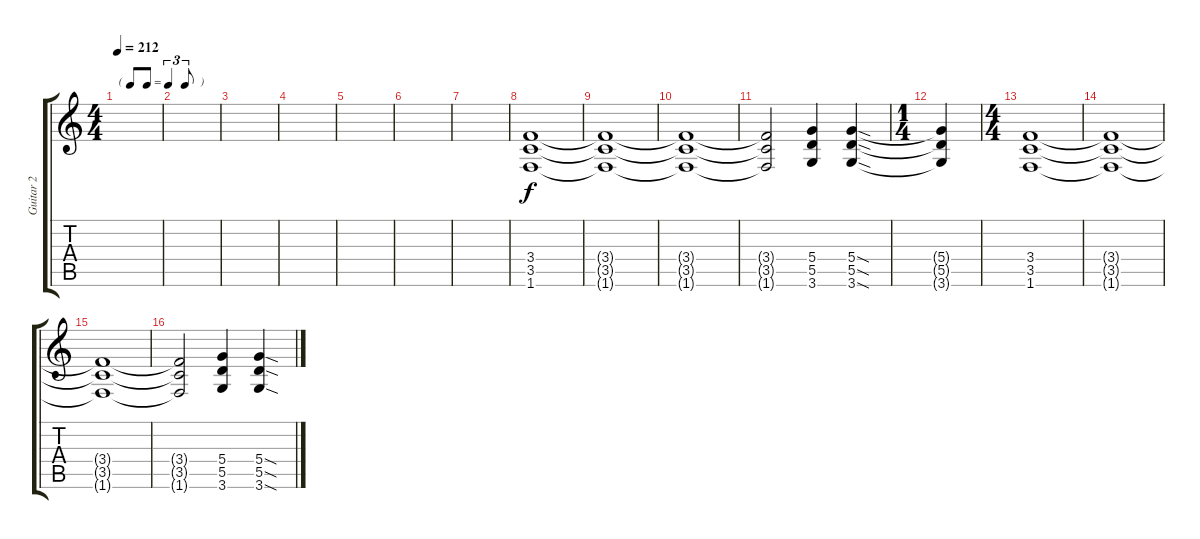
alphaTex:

\track ("Guitar 2" "Guitar 2") {instrument distortionguitar}
\staff {score tabs}
\tuning (E4 B3 G3 D3 A2 E2) {hide}
\ts (4 4)
\tf triplet8th
\tempo 212
\clef g2
\ks c
|
|
|
|
|
|
|
(3.4 3.5 1.6).1 |
(3.4{t} 3.5{t} 1.6{t}).1 |
(3.4{t} 3.5{t} 1.6{t}).1 |
(3.4{t} 3.5{t} 1.6{t}).2 (5.4 5.5 3.6).4 (5.4{sod} 5.5{sod} 3.6{sod}).4 |
\ts (1 4)
(5.4{t} 5.5{t} 3.6{t}).4 |
\ts (4 4)
(3.4 3.5 1.6).1 |
(3.4{t} 3.5{t} 1.6{t}).1 |
(3.4{t} 3.5{t} 1.6{t}).1 |
(3.4{t} 3.5{t} 1.6{t}).2 (5.4 5.5 3.6).4 (5.4{sod} 5.5{sod} 3.6{sod}).4
